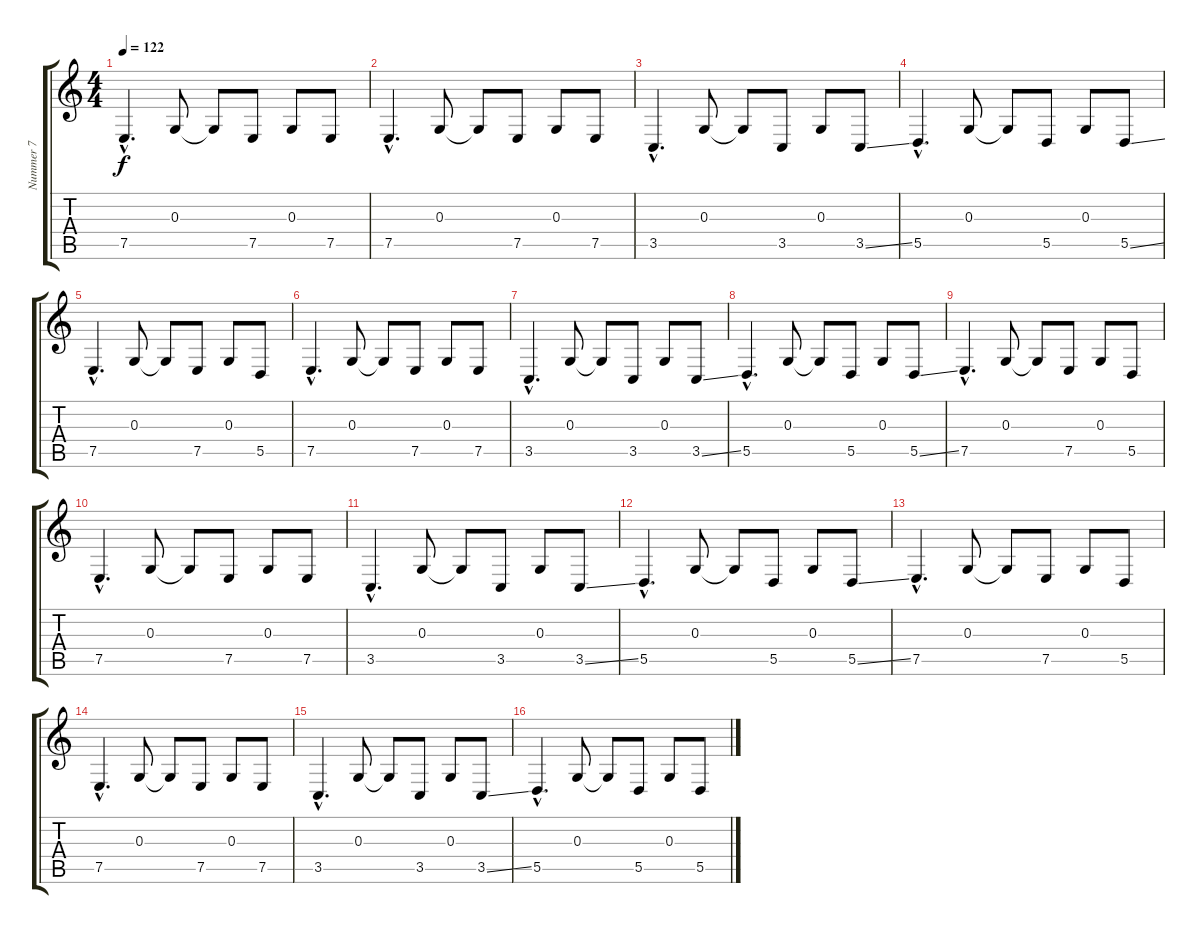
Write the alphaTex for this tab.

\track ("Nummer 7" "Nummer 7") {instrument synthbrass1}
\staff {score tabs}
\tuning (E4 B3 G3 D3 A2 E2) {hide}
\ts (4 4)
\tempo 122
\clef g2
\ks c
7.5{hac}.4{d dy f} 0.3.8 0.3{t}.8 7.5.8 0.3.8 7.5.8 |
7.5{hac}.4{d} 0.3.8 0.3{t}.8 7.5.8 0.3.8 7.5.8 |
3.5{hac}.4{d} 0.3.8 0.3{t}.8 3.5.8 0.3.8 3.5{ss}.8 |
5.5{hac}.4{d} 0.3.8 0.3{t}.8 5.5.8 0.3.8 5.5{ss}.8 |
7.5{hac}.4{d} 0.3.8 0.3{t}.8 7.5.8 0.3.8 5.5.8 |
7.5{hac}.4{d} 0.3.8 0.3{t}.8 7.5.8 0.3.8 7.5.8 |
3.5{hac}.4{d} 0.3.8 0.3{t}.8 3.5.8 0.3.8 3.5{ss}.8 |
5.5{hac}.4{d} 0.3.8 0.3{t}.8 5.5.8 0.3.8 5.5{ss}.8 |
7.5{hac}.4{d} 0.3.8 0.3{t}.8 7.5.8 0.3.8 5.5.8 |
7.5{hac}.4{d} 0.3.8 0.3{t}.8 7.5.8 0.3.8 7.5.8 |
3.5{hac}.4{d} 0.3.8 0.3{t}.8 3.5.8 0.3.8 3.5{ss}.8 |
5.5{hac}.4{d} 0.3.8 0.3{t}.8 5.5.8 0.3.8 5.5{ss}.8 |
7.5{hac}.4{d} 0.3.8 0.3{t}.8 7.5.8 0.3.8 5.5.8 |
7.5{hac}.4{d} 0.3.8 0.3{t}.8 7.5.8 0.3.8 7.5.8 |
3.5{hac}.4{d} 0.3.8 0.3{t}.8 3.5.8 0.3.8 3.5{ss}.8 |
5.5{hac}.4{d} 0.3.8 0.3{t}.8 5.5.8 0.3.8 5.5{ss}.8
